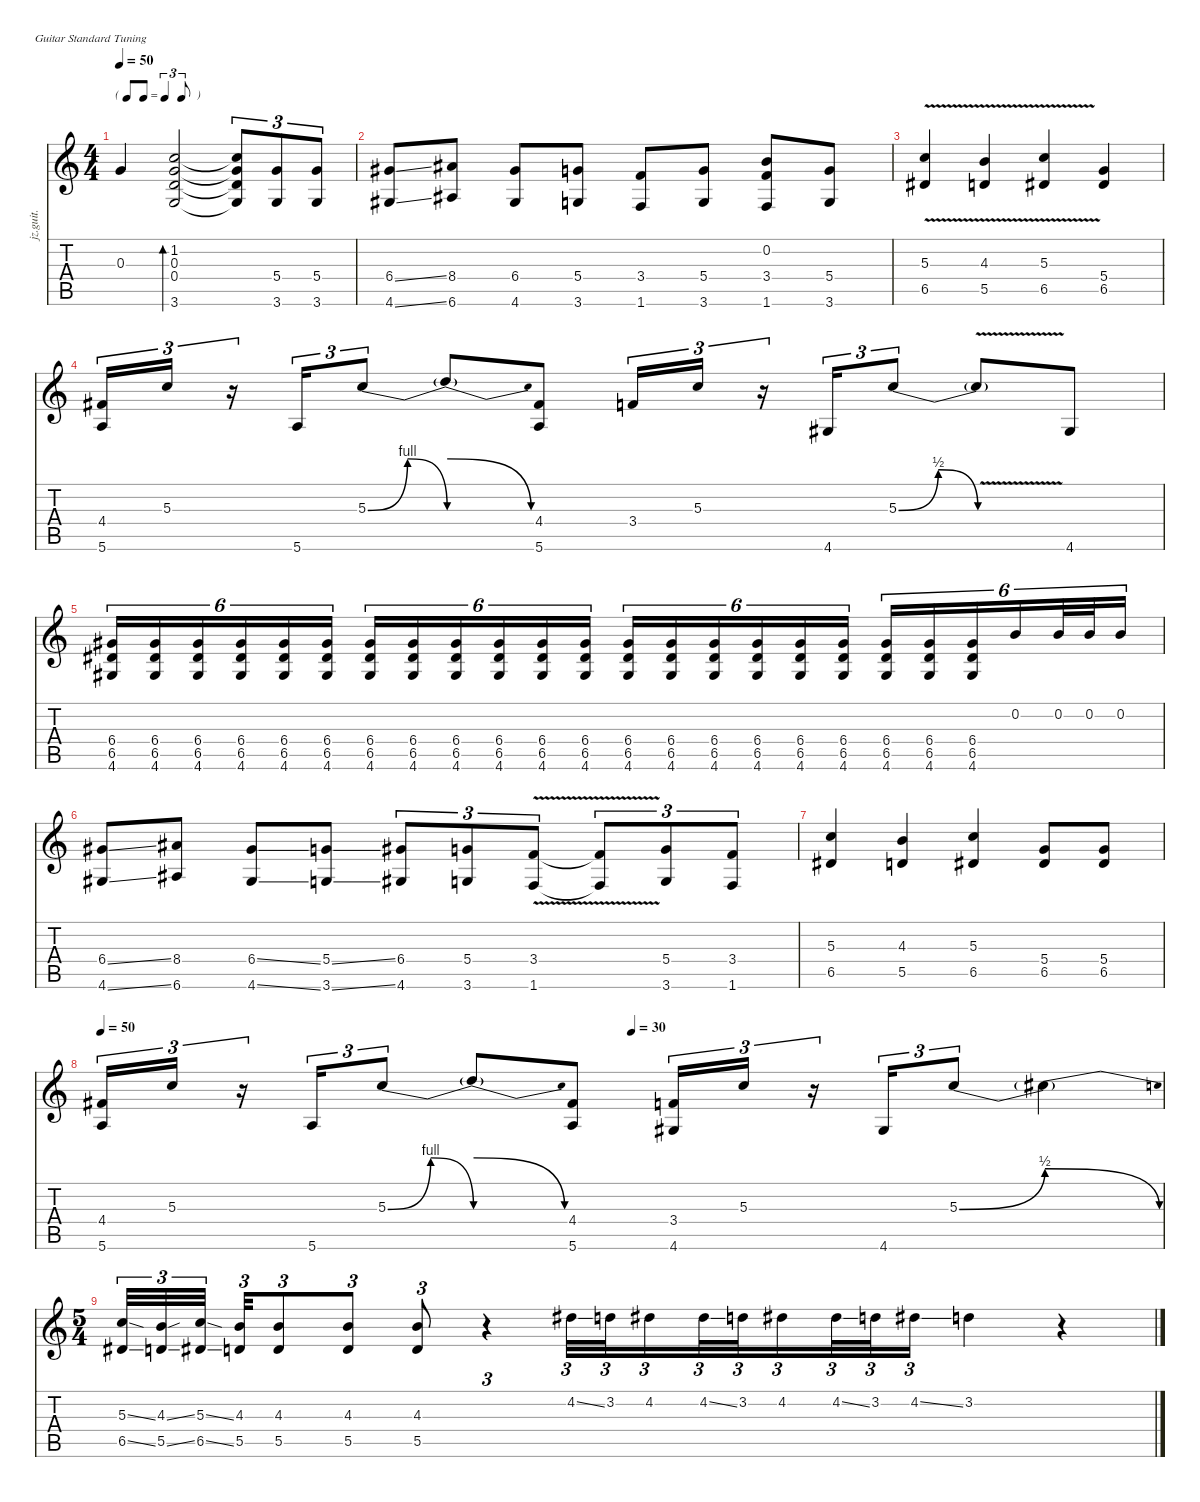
\defaultSystemsLayout 4
\hideDynamics
\bracketExtendMode nobrackets
\track ("Guitar 1" "jz.guit.") {instrument electricguitarjazz}
\staff {score tabs}
\tuning (E4 B3 G3 D3 A2 E2)
\ts (4 4)
\tf triplet8th
\tempo 50
\clef g2
\ks c
0.3.4{dy f beam Up} (1.2 0.3 0.4 3.6).2{bd 60 beam Up} (1.2{t} 0.3{t} 0.4{t} 3.6{t}).8{tu (3 2) beam Up} (5.4 3.6).8{tu (3 2) beam Up} (5.4 3.6).8{tu (3 2) beam Up} |
(6.4{ss acc #} 4.6{ss acc #}).8{dy ff beam Up} (8.4{acc #} 6.6{acc #}).8{beam Up} (6.4{acc #} 4.6{acc #}).8{beam Up} (5.4 3.6).8{beam Up} (3.4 1.6).8{beam Up} (5.4 3.6).8{beam Up} (0.2 3.4 1.6).8{beam Up} (5.4 3.6).8{beam Up} |
(5.3{v} 6.5{v acc #}).4{dy f beam Up} (4.3{v} 5.5{v}).4{beam Up} (5.3{v} 6.5{v acc #}).4{beam Up} (5.4 6.5{acc #}).4{beam Up} |
(4.4{acc #} 5.6).16{tu (3 2) beam Up} 5.3.16{tu (3 2) beam Up} r.16{tu (3 2) beam Down} 5.6.16{tu (3 2) beam Up} 5.3{be (bendrelease 0 0 30 4 30 4 60 0)}.8{tu (3 2) beam Up} 5.3{be (release 0 4 60 0) t}.8{beam Up} (4.4{acc #} 5.6).8{beam Up} 3.4.16{tu (3 2) beam Up} 5.3.16{tu (3 2) beam Up} r.16{tu (3 2) beam Down} 4.6{acc #}.16{tu (3 2) beam Up} 5.3{be (bendrelease 0 0 30 2 30 2 60 0)}.8{tu (3 2) beam Up} 5.3{v t}.8{beam Up} 4.6{acc #}.8{beam Up} |
(6.4{acc #} 6.5{acc #} 4.6{acc #}).16{tu (6 4) dy ff beam Up} (6.4{acc #} 6.5{acc #} 4.6{acc #}).16{tu (6 4) beam Up} (6.4{acc #} 6.5{acc #} 4.6{acc #}).16{tu (6 4) beam Up} (6.4{acc #} 6.5{acc #} 4.6{acc #}).16{tu (6 4) beam Up} (6.4{acc #} 6.5{acc #} 4.6{acc #}).16{tu (6 4) beam Up} (6.4{acc #} 6.5{acc #} 4.6{acc #}).16{tu (6 4) beam Up} (6.4{acc #} 6.5{acc #} 4.6{acc #}).16{tu (6 4) beam Up} (6.4{acc #} 6.5{acc #} 4.6{acc #}).16{tu (6 4) beam Up} (6.4{acc #} 6.5{acc #} 4.6{acc #}).16{tu (6 4) beam Up} (6.4{acc #} 6.5{acc #} 4.6{acc #}).16{tu (6 4) beam Up} (6.4{acc #} 6.5{acc #} 4.6{acc #}).16{tu (6 4) beam Up} (6.4{acc #} 6.5{acc #} 4.6{acc #}).16{tu (6 4) beam Up} (6.4{acc #} 6.5{acc #} 4.6{acc #}).16{tu (6 4) beam Up} (6.4{acc #} 6.5{acc #} 4.6{acc #}).16{tu (6 4) beam Up} (6.4{acc #} 6.5{acc #} 4.6{acc #}).16{tu (6 4) beam Up} (6.4{acc #} 6.5{acc #} 4.6{acc #}).16{tu (6 4) beam Up} (6.4{acc #} 6.5{acc #} 4.6{acc #}).16{tu (6 4) beam Up} (6.4{acc #} 6.5{acc #} 4.6{acc #}).16{tu (6 4) beam Up} (6.4{acc #} 6.5{acc #} 4.6{acc #}).16{tu (6 4) beam Up} (6.4{acc #} 6.5{acc #} 4.6{acc #}).16{tu (6 4) beam Up} (6.4{acc #} 6.5{acc #} 4.6{acc #}).16{tu (6 4) beam Up} 0.2.16{tu (6 4) beam Up} 0.2.32{tu (6 4) beam Up} 0.2.32{tu (6 4) beam Up} 0.2.16{tu (6 4) beam Up} |
(6.4{ss acc #} 4.6{ss acc #}).8{dy f beam Up} (8.4{acc #} 6.6{acc #}).8{beam Up} (6.4{ss acc #} 4.6{ss acc #}).8{beam Up} (5.4{ss} 3.6{ss}).8{beam Up} (6.4{acc #} 4.6{acc #}).8{tu (3 2) beam Up} (5.4 3.6).8{tu (3 2) beam Up} (3.4{v} 1.6{v}).8{tu (3 2) beam Up} (3.4{v t} 1.6{v t}).8{tu (3 2) beam Up} (5.4 3.6).8{tu (3 2) beam Up} (3.4 1.6).8{tu (3 2) beam Up} |
(5.3 6.5{acc #}).4{beam Up} (4.3 5.5).4{beam Up} (5.3 6.5{acc #}).4{beam Up} (5.4 6.5{acc #}).8{beam Up} (5.4 6.5{acc #}).8{dy mf beam Up} |
\tempo 50
\tempo (30 0.5)
(4.4{acc #} 5.6).16{tu (3 2) beam Up} 5.3.16{tu (3 2) beam Up} r.16{tu (3 2) beam Down} 5.6.16{tu (3 2) beam Up} 5.3{be (bendrelease 0 0 30 4 30 4 60 0)}.8{tu (3 2) beam Up} 5.3{be (release 0 4 60 0) t}.8{dy f beam Up} (4.4{acc #} 5.6).8{dy mf beam Up} (3.4 4.6{acc #}).16{tu (3 2) beam Up} 5.3.16{tu (3 2) beam Up} r.16{tu (3 2) beam Down} 4.6{acc #}.16{tu (3 2) beam Up} 5.3{be (bend 0 0 60 2)}.8{tu (3 2) beam Up} 5.3{be (release 0 2 60 0) t}.4{dy f beam Down} |
\ts (5 4)
(5.3{ss} 6.5{ss acc #}).32{tu (3 2) dy mp beam Up} (4.3{ss} 5.5{ss}).32{tu (3 2) beam Up} (5.3{ss} 6.5{ss acc #}).32{tu (3 2) beam Up} (4.3 5.5).32{tu (3 2) beam Up} (4.3 5.5).8{tu (3 2) beam Up} (4.3 5.5).8{tu (3 2) beam Up} (4.3 5.5).8{tu (3 2) beam Up} r.4{tu (3 2) beam Down} 4.2{ss acc #}.32{tu (3 2) beam Down} 3.2.32{tu (3 2) beam Down} 4.2{acc #}.16{tu (3 2) beam Down} 4.2{ss acc #}.32{tu (3 2) beam Down} 3.2.32{tu (3 2) beam Down} 4.2{acc #}.16{tu (3 2) beam Down} 4.2{ss acc #}.32{tu (3 2) beam Down} 3.2.32{tu (3 2) beam Down} 4.2{ss acc #}.16{tu (3 2) beam Down} 3.2.4{beam Down} r.4{beam Down}
